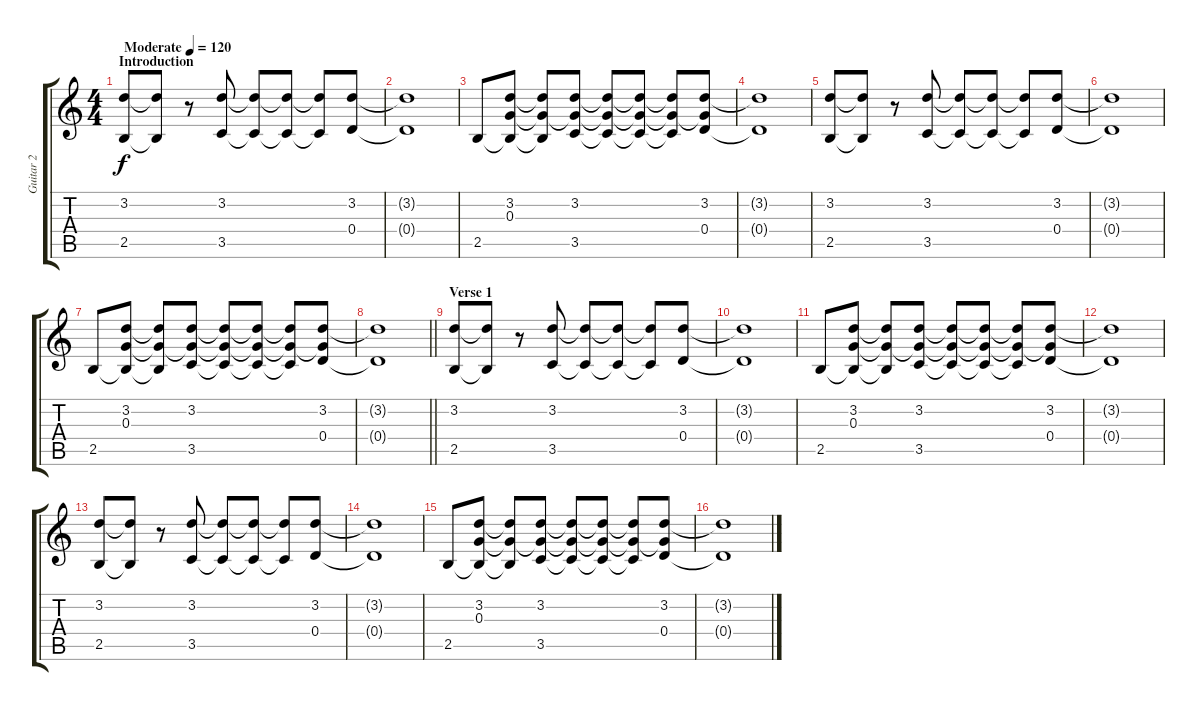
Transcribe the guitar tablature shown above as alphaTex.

\track ("Guitar 2" "Guitar 2") {instrument acousticguitarsteel}
\staff {score tabs}
\tuning (E4 B3 G3 D3 A2 E2) {hide}
\ts (4 4)
\section ("" "Introduction")
\tempo (120 "Moderate")
\clef g2
\ks c
(3.2 2.5).8{dy f instrument acousticguitarsteel} (3.2{t} 2.5{t}).8 r.8 (3.2 3.5).8 (3.2{t} 3.5{t}).8 (3.2{t} 3.5{t}).8 (3.2{t} 3.5{t}).8 (3.2 0.4).8 |
(3.2{t} 0.4{t}).1 |
2.5.8 (3.2 0.3 2.5{t}).8 (3.2{t} 0.3{t} 2.5{t}).8 (3.2 0.3{t} 3.5).8 (3.2{t} 0.3{t} 3.5{t}).8 (3.2{t} 0.3{t} 3.5{t}).8 (3.2{t} 0.3{t} 3.5{t}).8 (3.2 0.3{t} 0.4).8 |
(3.2{t} 0.4{t}).1 |
(3.2 2.5).8 (3.2{t} 2.5{t}).8 r.8 (3.2 3.5).8 (3.2{t} 3.5{t}).8 (3.2{t} 3.5{t}).8 (3.2{t} 3.5{t}).8 (3.2 0.4).8 |
(3.2{t} 0.4{t}).1 |
2.5.8 (3.2 0.3 2.5{t}).8 (3.2{t} 0.3{t} 2.5{t}).8 (3.2 0.3{t} 3.5).8 (3.2{t} 0.3{t} 3.5{t}).8 (3.2{t} 0.3{t} 3.5{t}).8 (3.2{t} 0.3{t} 3.5{t}).8 (3.2 0.3{t} 0.4).8 |
\barLineRight lightlight
(3.2{t} 0.4{t}).1 |
\section ("" "Verse 1")
(3.2 2.5).8 (3.2{t} 2.5{t}).8 r.8 (3.2 3.5).8 (3.2{t} 3.5{t}).8 (3.2{t} 3.5{t}).8 (3.2{t} 3.5{t}).8 (3.2 0.4).8 |
(3.2{t} 0.4{t}).1 |
2.5.8 (3.2 0.3 2.5{t}).8 (3.2{t} 0.3{t} 2.5{t}).8 (3.2 0.3{t} 3.5).8 (3.2{t} 0.3{t} 3.5{t}).8 (3.2{t} 0.3{t} 3.5{t}).8 (3.2{t} 0.3{t} 3.5{t}).8 (3.2 0.3{t} 0.4).8 |
(3.2{t} 0.4{t}).1 |
(3.2 2.5).8 (3.2{t} 2.5{t}).8 r.8 (3.2 3.5).8 (3.2{t} 3.5{t}).8 (3.2{t} 3.5{t}).8 (3.2{t} 3.5{t}).8 (3.2 0.4).8 |
(3.2{t} 0.4{t}).1 |
2.5.8 (3.2 0.3 2.5{t}).8 (3.2{t} 0.3{t} 2.5{t}).8 (3.2 0.3{t} 3.5).8 (3.2{t} 0.3{t} 3.5{t}).8 (3.2{t} 0.3{t} 3.5{t}).8 (3.2{t} 0.3{t} 3.5{t}).8 (3.2 0.3{t} 0.4).8 |
(3.2{t} 0.4{t}).1
